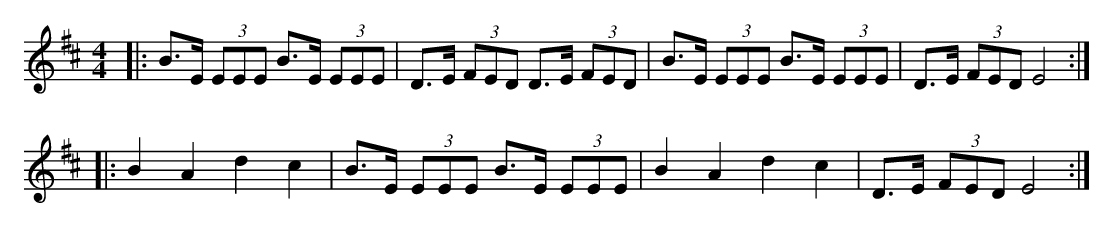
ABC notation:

X:1
M:4/4
K:Edor
|:B>E (3EEE B>E (3EEE|D>E (3FED D>E (3FED|B>E (3EEE B>E (3EEE|D>E (3FED E4:|
|:B2 A2 d2 c2|B>E (3EEE B>E (3EEE|B2 A2 d2 c2|D>E (3FED E4:|
